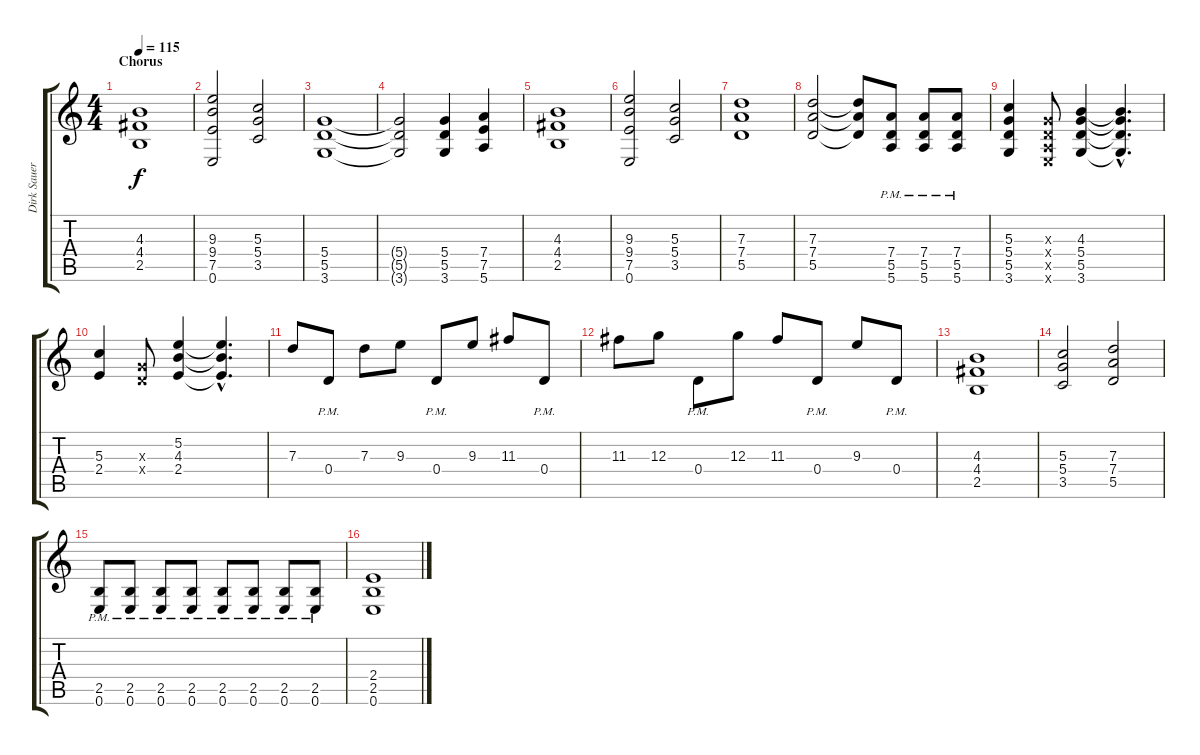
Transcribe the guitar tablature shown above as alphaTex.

\track ("Dirk Sauer" "Dirk Sauer") {instrument distortionguitar}
\staff {score tabs}
\tuning (E4 B3 G3 D3 A2 E2) {hide}
\ts (4 4)
\section ("" "Chorus")
\tempo 115
\clef g2
\ks c
(4.3 4.4 2.5).1{dy f} |
(9.3 9.4 7.5 0.6).2 (5.3 5.4 3.5).2 |
(5.4 5.5 3.6).1 |
(5.4{t} 5.5{t} 3.6{t}).2 (5.4 5.5 3.6).4 (7.4 7.5 5.6).4 |
(4.3 4.4 2.5).1 |
(9.3 9.4 7.5 0.6).2 (5.3 5.4 3.5).2 |
(7.3 7.4 5.5).1 |
(7.3 7.4 5.5).2 (7.3{t} 7.4{t} 5.5{t}).8 (7.4{pm} 5.5{pm} 5.6{pm}).8 (7.4{pm} 5.5{pm} 5.6{pm}).8 (7.4{pm} 5.5{pm} 5.6{pm}).8 |
(5.3 5.4 5.5 3.6).4 (0.3{x} 0.4{x} 0.5{x} 0.6{x}).8 (4.3 5.4 5.5 3.6).4 (4.3{hac t} 5.4{hac t} 5.5{hac t} 3.6{hac t}).4{d} |
(5.3 2.4).4 (0.3{x} 0.4{x}).8 (5.2 4.3 2.4).4 (5.2{hac t} 4.3{hac t} 2.4{hac t}).4{d} |
7.3.8 0.4{pm}.8 7.3.8 9.3.8 0.4{pm}.8 9.3.8 11.3.8 0.4{pm}.8 |
11.3.8 12.3.8 0.4{pm}.8 12.3.8 11.3.8 0.4{pm}.8 9.3.8 0.4{pm}.8 |
(4.3 4.4 2.5).1 |
(5.3 5.4 3.5).2 (7.3 7.4 5.5).2 |
(2.5{pm} 0.6{pm}).8 (2.5{pm} 0.6{pm}).8 (2.5{pm} 0.6{pm}).8 (2.5{pm} 0.6{pm}).8 (2.5{pm} 0.6{pm}).8 (2.5{pm} 0.6{pm}).8 (2.5{pm} 0.6{pm}).8 (2.5{pm} 0.6{pm}).8 |
(2.4 2.5 0.6).1
